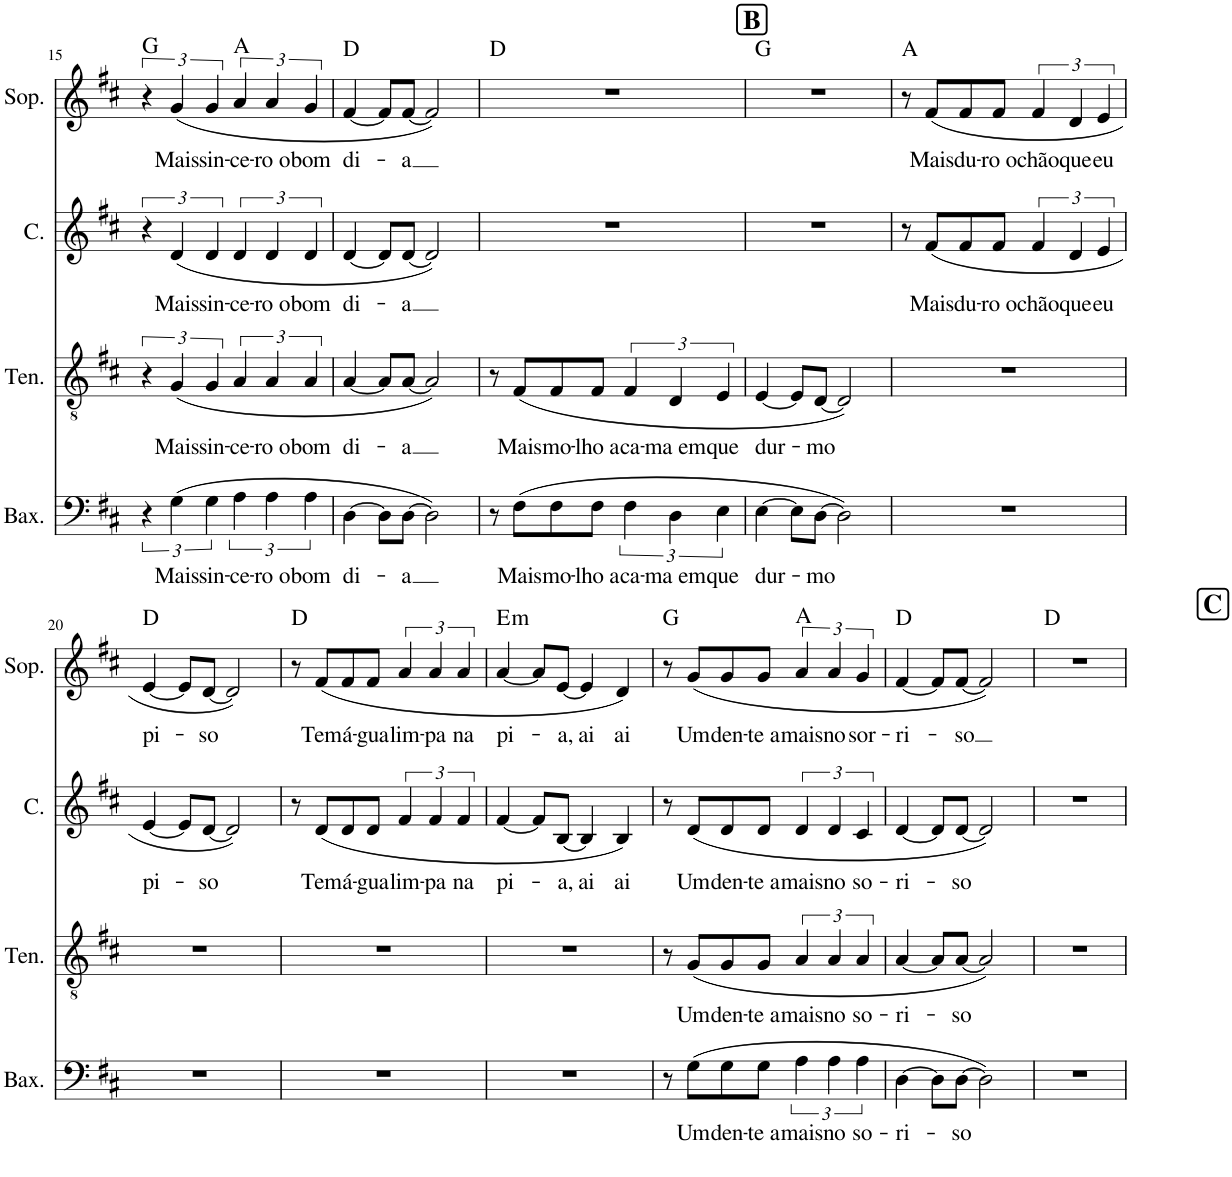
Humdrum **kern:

**kern	**text	**kern	**text	**kern	**text	**kern	**text	**harte
*part4	*part4	*part3	*part3	*part2	*part2	*part1	*part1	*part1
*staff4	*staff4	*staff3	*staff3	*staff2	*staff2	*staff1	*staff1	*
*I"Baixo	*	*I"Tenor	*	*I"Contralto	*	*I"Soprano	*	*
*I'Bax.	*	*I'Ten.	*	*I'C.	*	*I'Sop.	*	*
!!LO:PB:g=z
*clefF4	*	*clefGv2	*	*clefG2	*	*clefG2	*	*
*k[f#c#]	*	*k[f#c#]	*	*k[f#c#]	*	*k[f#c#]	*	*
*M4/4	*	*M4/4	*	*M4/4	*	*M4/4	*	*
=15	=15	=15	=15	=15	=15	=15	=15	=15
6r	.	6r	.	6r	.	6r	.	G:maj
!	!LO:LY:b	!	!LO:LY:b	!	!LO:LY:b	!	!LO:LY:b	!
(6G\	Mais	(6G/	Mais	(6d/	Mais	(6g/	Mais	.
!	!LO:LY:b	!	!LO:LY:b	!	!LO:LY:b	!	!LO:LY:b	!
6G\	sin-	6G/	sin-	6d/	sin-	6g/	sin-	.
!	!LO:LY:b	!	!LO:LY:b	!	!LO:LY:b	!	!LO:LY:b	!
6A\	-ce-	6A/	-ce-	6d/	-ce-	6a/	-ce-	A:maj
!	!LO:LY:b	!	!LO:LY:b	!	!LO:LY:b	!	!LO:LY:b	!
6A\	-ro o	6A/	-ro o	6d/	-ro o	6a/	-ro o	.
!	!LO:LY:b	!	!LO:LY:b	!	!LO:LY:b	!	!LO:LY:b	!
6A\	bom	6A/	bom	6d/	bom	6g/	bom	.
=16	=16	=16	=16	=16	=16	=16	=16	=16
!	!LO:LY:b	!	!LO:LY:b	!	!LO:LY:b	!	!LO:LY:b	!
[4D\	di-	[4A/	di-	[4d/	di-	[4f#/	di-	D:maj
8D\L]	.	8A/L]	.	8d/L]	.	8f#/L]	.	.
!	!LO:LY:b	!	!LO:LY:b	!	!LO:LY:b	!	!LO:LY:b	!
[8D\J	-a	[8A/J	-a	[8d/J	-a	[8f#/J	-a	.
2D\])	.	2A/])	.	2d/])	.	2f#/])	.	.
=17	=17	=17	=17	=17	=17	=17	=17	=17
8r	.	8r	.	1r	.	1r	.	D:maj
!	!LO:LY:b	!	!LO:LY:b	!	!	!	!	!
(8F#\L	Mais	(8F#/L	Mais	.	.	.	.	.
!	!LO:LY:b	!	!LO:LY:b	!	!	!	!	!
8F#\	mo-	8F#/	mo-	.	.	.	.	.
!	!LO:LY:b	!	!LO:LY:b	!	!	!	!	!
8F#\J	-lho a	8F#/J	-lho a	.	.	.	.	.
!	!LO:LY:b	!	!LO:LY:b	!	!	!	!	!
6F#\	ca-	6F#/	ca-	.	.	.	.	.
!	!LO:LY:b	!	!LO:LY:b	!	!	!	!	!
6D\	-ma em	6D/	-ma em	.	.	.	.	.
!	!LO:LY:b	!	!LO:LY:b	!	!	!	!	!
6E\	que	6E/	que	.	.	.	.	.
=18	=18	=18	=18	=18	=18	=18	=18	=18
!	!LO:LY:b	!	!LO:LY:b	!	!	!	!	!
[4E\	dur-	[4E/	dur-	1r	.	1r	.	G:maj
8E\L]	.	8E/L]	.	.	.	.	.	.
!	!LO:LY:b	!	!LO:LY:b	!	!	!	!	!
[8D\J	-mo	[8D/J	-mo	.	.	.	.	.
2D\])	.	2D/])	.	.	.	.	.	.
=19	=19	=19	=19	=19	=19	=19	=19	=19
1r	.	1r	.	8r	.	8r	.	A:maj
!	!	!	!	!	!LO:LY:b	!	!LO:LY:b	!
.	.	.	.	(8f#/L	Mais	(8f#/L	Mais	.
!	!	!	!	!	!LO:LY:b	!	!LO:LY:b	!
.	.	.	.	8f#/	du-	8f#/	du-	.
!	!	!	!	!	!LO:LY:b	!	!LO:LY:b	!
.	.	.	.	8f#/J	-ro o	8f#/J	-ro o	.
!	!	!	!	!	!LO:LY:b	!	!LO:LY:b	!
.	.	.	.	6f#/	chão	6f#/	chão	.
!	!	!	!	!	!LO:LY:b	!	!LO:LY:b	!
.	.	.	.	6d/	que	6d/	que	.
!	!	!	!	!	!LO:LY:b	!	!LO:LY:b	!
.	.	.	.	6e/	eu	6e/	eu	.
!!LO:LB:g=z
=20	=20	=20	=20	=20	=20	=20	=20	=20
!	!	!	!	!	!LO:LY:b	!	!LO:LY:b	!
1r	.	1r	.	[4e/	pi-	[4e/	pi-	D:maj
.	.	.	.	8e/L]	.	8e/L]	.	.
!	!	!	!	!	!LO:LY:b	!	!LO:LY:b	!
.	.	.	.	[8d/J	-so	[8d/J	-so	.
.	.	.	.	2d/])	.	2d/])	.	.
=21	=21	=21	=21	=21	=21	=21	=21	=21
1r	.	1r	.	8r	.	8r	.	D:maj
!	!	!	!	!	!LO:LY:b	!	!LO:LY:b	!
.	.	.	.	(8d/L	Tem	(8f#/L	Tem	.
!	!	!	!	!	!LO:LY:b	!	!LO:LY:b	!
.	.	.	.	8d/	á-	8f#/	á-	.
!	!	!	!	!	!LO:LY:b	!	!LO:LY:b	!
.	.	.	.	8d/J	-gua	8f#/J	-gua	.
!	!	!	!	!	!LO:LY:b	!	!LO:LY:b	!
.	.	.	.	6f#/	lim-	6a/	lim-	.
!	!	!	!	!	!LO:LY:b	!	!LO:LY:b	!
.	.	.	.	6f#/	-pa	6a/	-pa	.
!	!	!	!	!	!LO:LY:b	!	!LO:LY:b	!
.	.	.	.	6f#/	na	6a/	na	.
=22	=22	=22	=22	=22	=22	=22	=22	=22
!	!	!	!	!	!LO:LY:b	!	!LO:LY:b	!LO:H:kt=m
1r	.	1r	.	[4f#/	pi-	[4a/	pi-	E:min
.	.	.	.	8f#/L]	.	8a/L]	.	.
!	!	!	!	!	!LO:LY:b	!	!LO:LY:b	!
.	.	.	.	[8B/J	-a,	[8e/J	-a,	.
!	!	!	!	!	!LO:LY:b	!	!LO:LY:b	!
.	.	.	.	4B/]	ai	4e/]	ai	.
!	!	!	!	!	!LO:LY:b	!	!LO:LY:b	!
.	.	.	.	4B/)	ai	4d/)	ai	.
=23	=23	=23	=23	=23	=23	=23	=23	=23
8r	.	8r	.	8r	.	8r	.	G:maj
!	!LO:LY:b	!	!LO:LY:b	!	!LO:LY:b	!	!LO:LY:b	!
(8G\L	Um	(8G/L	Um	(8d/L	Um	(8g/L	Um	.
!	!LO:LY:b	!	!LO:LY:b	!	!LO:LY:b	!	!LO:LY:b	!
8G\	den-	8G/	den-	8d/	den-	8g/	den-	.
!	!LO:LY:b	!	!LO:LY:b	!	!LO:LY:b	!	!LO:LY:b	!
8G\J	-te a	8G/J	-te a	8d/J	-te a	8g/J	-te a	.
!	!LO:LY:b	!	!LO:LY:b	!	!LO:LY:b	!	!LO:LY:b	!
6A\	mais	6A/	mais	6d/	mais	6a/	mais	A:maj
!	!LO:LY:b	!	!LO:LY:b	!	!LO:LY:b	!	!LO:LY:b	!
6A\	no	6A/	no	6d/	no	6a/	no	.
!	!LO:LY:b	!	!LO:LY:b	!	!LO:LY:b	!	!LO:LY:b	!
6A\	so-	6A/	so-	6c#/	so-	6g/	sor-	.
=24	=24	=24	=24	=24	=24	=24	=24	=24
!	!LO:LY:b	!	!LO:LY:b	!	!LO:LY:b	!	!LO:LY:b	!
[4D\	-ri-	[4A/	-ri-	[4d/	-ri-	[4f#/	-ri-	D:maj
8D\L]	.	8A/L]	.	8d/L]	.	8f#/L]	.	.
!	!LO:LY:b	!	!LO:LY:b	!	!LO:LY:b	!	!LO:LY:b	!
[8D\J	-so	[8A/J	-so	[8d/J	-so	[8f#/J	-so	.
2D\])	.	2A/])	.	2d/])	.	2f#/])	.	.
=25	=25	=25	=25	=25	=25	=25	=25	=25
1r	.	1r	.	1r	.	1r	.	D:maj
=	=	=	=	=	=	=	=	=
*-	*-	*-	*-	*-	*-	*-	*-	*-
